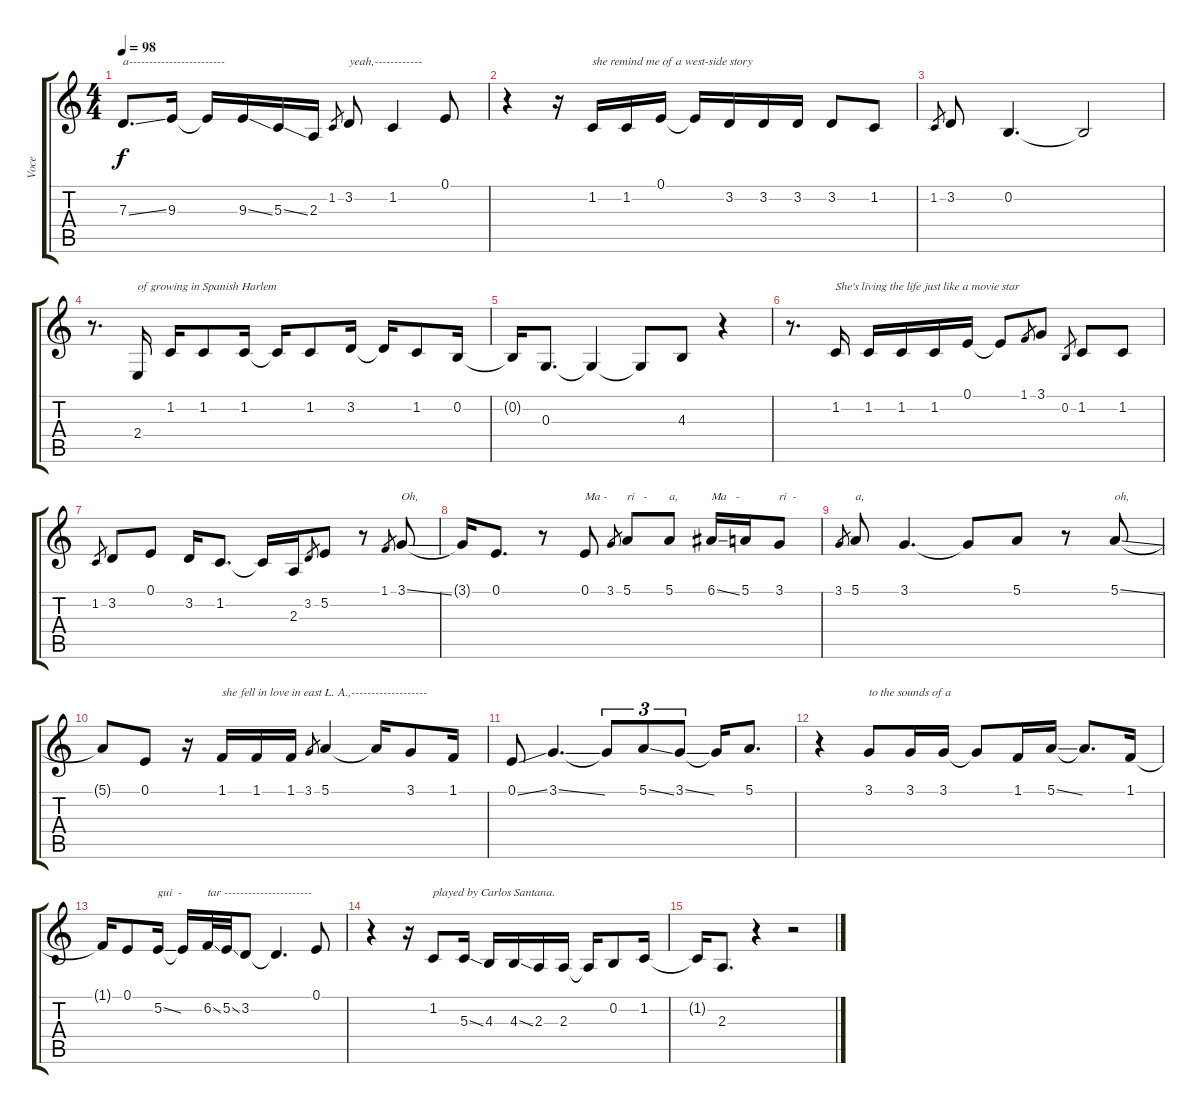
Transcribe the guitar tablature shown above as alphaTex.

\track ("Voce" "Voce") {instrument altosax}
\staff {score tabs}
\tuning (E4 B3 G3 D3 A2 E2) {hide}
\ts (4 4)
\tempo 98
\clef g2
\ks c
7.3{ss}.8{d txt "a------------------------" dy f} 9.3.16 9.3{t}.16 9.3{ss}.16 5.3{ss}.16 2.3.16 1.2.8{gr} 3.2.8{txt "yeah,------------"} 1.2.4 0.1.8 |
r.4 r.16 1.2.16{txt "she remind me of a west-side story"} 1.2.16 0.1.16 0.1{t}.16 3.2.16 3.2.16 3.2.16 3.2.8 1.2.8 |
1.2.8{gr} 3.2.8 0.2.4{d} 0.2{t}.2 |
r.8{d} 2.4.16{txt "of growing in Spanish Harlem"} 1.2.16 1.2.8 1.2.16 1.2{t}.16 1.2.8 3.2.16 3.2{t}.16 1.2.8 0.2.16 |
0.2{t}.16 0.3.8{d} 0.3{t}.4 0.3{t}.8 4.3.8 r.4 |
r.8{d} 1.2.16{txt "She's living the life just like a movie star"} 1.2.16 1.2.16 1.2.16 0.1.16 0.1{t}.8 1.1.8{gr} 3.1.8 0.2.8{gr} 1.2.8 1.2.8 |
1.2.8{gr} 3.2.8 0.1.8 3.2.16 1.2.8{d} 1.2{t}.16 2.3.16 3.2.8{gr} 5.2.8 r.8 1.1.8{gr} 3.1{ss}.8{txt "Oh,"} |
3.1{t}.16 0.1.8{d} r.8 0.1.8{txt "Ma -"} 3.1.8{gr} 5.1.8{txt "ri   -"} 5.1.8{txt "a,"} 6.1{ss}.16{txt "Ma   -"} 5.1.16 3.1.8{txt "ri  -"} |
3.1.8{gr} 5.1.8{txt "a,"} 3.1.4{d} 3.1{t}.8 5.1.8 r.8 5.1{ss}.8{txt "oh,"} |
5.1{t}.8 0.1.8 r.16 1.1.16{txt "she fell in love in east L. A.,-------------------"} 1.1.16 1.1.16 3.1.8{gr} 5.1.4 5.1{t}.16 3.1.8 1.1.16 |
0.1{ss}.8 3.1{ss}.4{d} 3.1{t}.8{tu (3 2)} 5.1{ss}.8{tu (3 2)} 3.1{ss}.8{tu (3 2)} 3.1{t}.16 5.1.8{d} |
r.4 3.1.8{txt "to the sounds of a "} 3.1.16 3.1.16 3.1{t}.8 1.1.16 5.1{ss}.16 5.1{t}.8{d} 1.1.16 |
1.1{t}.16 0.1.8 5.2{ss}.16{txt "gui  -"} 5.2{t}.16 6.2{ss}.32{txt "tar ----------------------"} 5.2{ss}.32 3.2.8 3.2{t}.4{d} 0.1.8 |
r.4 r.16 1.2.8{txt "played by Carlos Santana."} 5.3{ss}.16 4.3.16 4.3{ss}.16 2.3.16 2.3.16 2.3{t}.16 0.2.8 1.2.16 |
1.2{t}.16 2.3.8{d} r.4 r.2
